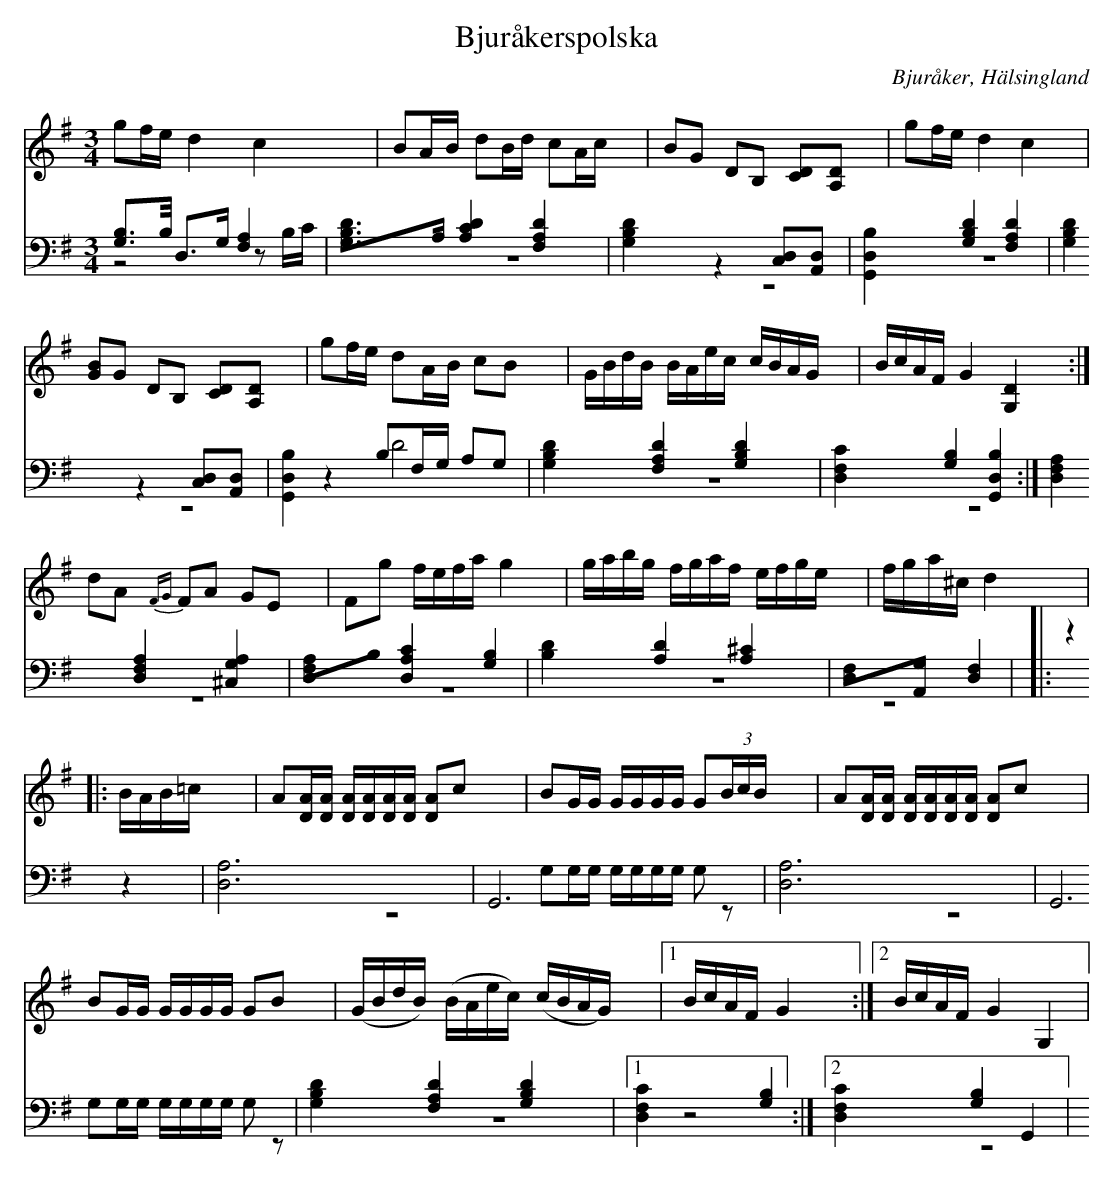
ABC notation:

X:1
T: Bjuråkerspolska
O: Bjuråker, Hälsingland
M: 3/4
L: 1/8
K: G
V:1
V:2
V:3 merge
V:1
gf/e/ d2 c2|BA/B/ dB/d/ cA/c/| BG DB, [CD][A,D]|gf/e/ d2 c2|
[GB]G DB, [CD][A,D] |gf/e/ dA/B/ cB|G/B/d/B/ B/A/e/c/ c/B/A/G/|B/c/A/F/ G2 [G,2D2]:|
dA {FG}FA GE|Fg f/e/f/a/ g2|g/a/b/g/ f/g/a/f/ e/f/g/e/ |f/g/a/^c/ d2 |
|:B/A/B/=c/|A[D/A/][D/A/] [D/A/][D/A/][D/A/][D/A/] [DA]c|BG/G/ G/G/G/G/ G(3B/c/B/|A[D/A/][D/A/] [D/A/][D/A/][D/A/][D/A/] [DA]c|
BG/G/ G/G/G/G/ GB|(G/B/d/B/) (B/A/e/c/) (c/B/A/G/)|1 B/c/A/F/ G2:|2 B/c/A/F/ G2 G,2|
V:2 clef=bass
[G,B,]>B,/ D,>G, [F,2A,2]|[G,B,D]>A, [A,2C2D2] [F,2A,2 D2]|[G,2B,2D2] z2 [C,D,][A,,D,]|[G,,2D,2B,2] [G,2B,2D2] [F,2A,2 D2]|
[G,2B,2D2] z2 [C,D,][A,,D,]|[G,,2D,2B,2] B,F,/G,/ A,G,|[G,2B,2D2] [F,2A,2 D2] [G,2B,2D2]|[D,2F,2C2] [G,2B,2][G,,2D,2B,2]:|
[D,2F,2A,2] [D,2F,2A,2] [^C,2G,2A,2]|[D,F,A,]B, [D,2A,2C2] [G,2B,2]|[B,2D2] [A,2D2] [A,2^C2]|[D,F,][A,,G,] [D,2F,2]|
|:z2|[D,6A,6]|G,,6|[D,6A,6]|
G,,6|[G,2B,2D2] [F,2A,2 D2] [G,2B,2D2]|1 [D,2F,2C2] [G,2B,2] :|2 [D,2F,2C2] [G,2B,2] G,,2|
V:3  clef=bass
z4 z2/B,/C/|z6|z6|z6|
z6 |z2 D4|z6|z6:|
z6|z6|z6|z4|
|:z2|z6|G,G,/G,/ G,/G,/G,/G,/ G,z|z6 |
G,G,/G,/ G,/G,/G,/G,/ G,z|z6|1 z4:|2 z6|
